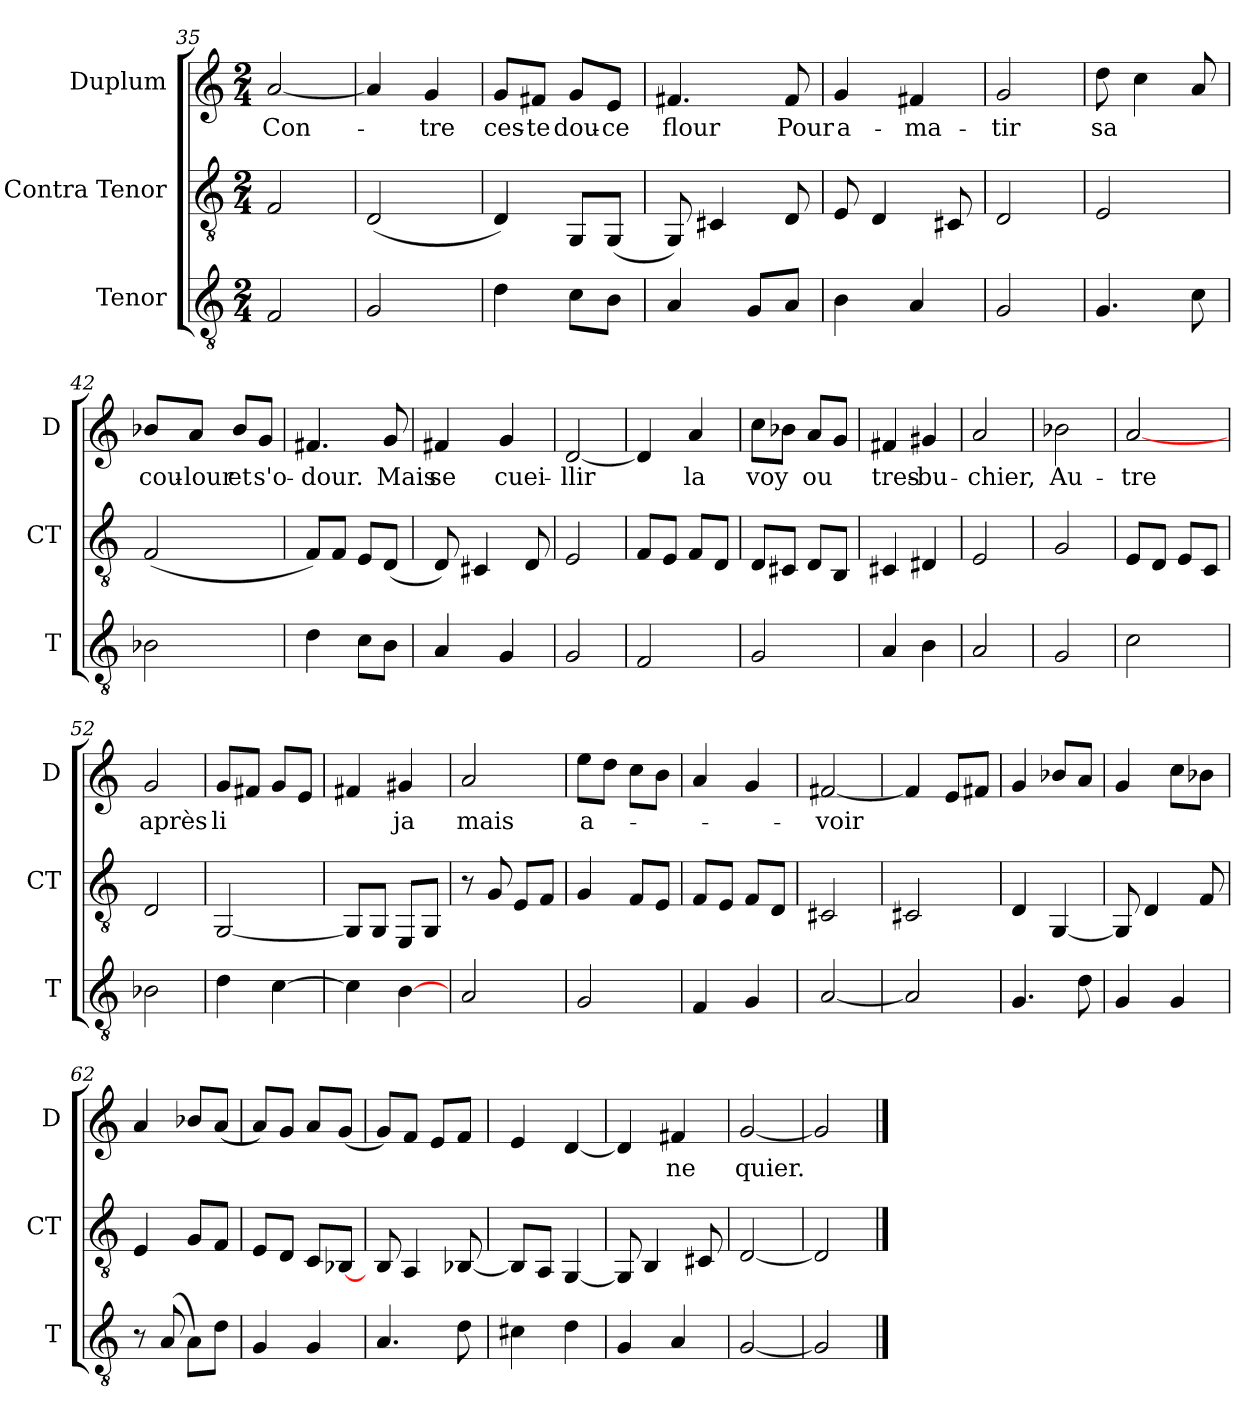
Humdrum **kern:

**kern	**kern	**kern	**text
*part3	*part2	*part1	*part1
*staff3	*staff2	*staff1	*staff1
*I"Tenor	*I"Contra  Tenor	*I"Duplum	*
*I'T	*I'CT	*I'D	*
*clefGv2	*clefGv2	*clefG2	*
*	*ITrd-7c-12	*	*
*k[]	*k[]	*k[]	*
*a:	*a:	*a:	*
*M2/4	*M2/4	*M2/4	*
=35	=35	=35	=35
2F/	2f/	[2a/	Con-
=36	=36	=36	=36
2G/	(2d/	4a/]	.
.	.	4g/	-tre
!!LO:LB:g=z
=37	=37	=37	=37
4d\	4d/)	8g/L	ces-
.	.	8f#X/J	-te
8c\L	8G/L	8g/L	dou-
8B\J	(8G/J	8e/J	-ce
=38	=38	=38	=38
4A/	8G/)	4.f#X/	flour
.	4c#X/	.	.
8G/L	.	.	.
8A/J	8d/	8f#/	Pour
=39	=39	=39	=39
4B\	8e/	4g/	a-
.	4d/	.	.
4A/	.	4f#X/	-ma-
.	8c#X/	.	.
=40	=40	=40	=40
2G/	2d/	2g/	-tir
=41	=41	=41	=41
4.G/	2e/	8dd\	sa
.	.	4cc\	.
8c\	.	8a/	.
=42	=42	=42	=42
2B-X\	(2f/	8b-X/L	cou-
.	.	8a/J	-lour
.	.	8b-/L	et
.	.	8g/J	s'o-
!!LO:LB:g=z
=43	=43	=43	=43
4d\	8f/L)	4.f#X/	-dour.
.	8f/J	.	.
8c\L	8e/L	.	.
8B\J	(8d/J	8g/	Mais
=44	=44	=44	=44
4A/	8d/)	4f#X/	se
.	4c#X/	.	.
4G/	.	4g/	cuei-
.	8d/	.	.
=45	=45	=45	=45
2G/	2e/	[2d/	-llir
=46	=46	=46	=46
2F/	8f/L	4d/]	.
.	8e/J	.	.
.	8f/L	4a/	la
.	8d/J	.	.
=47	=47	=47	=47
2G/	8d/L	8cc\L	voy
.	8c#X/J	8b-X\J	.
.	8d/L	8a/L	ou
.	8B/J	8g/J	.
=48	=48	=48	=48
4A/	4c#X/	4f#X/	tres-
4B\	4d#X/	4g#X/	-bu-
!!LO:PB:g=z
=49	=49	=49	=49
2A/	2e/	2a/	-chier,
=50	=50	=50	=50
2G/	2g/	2b-X\	Au-
=51	=51	=51	=51
2c\	8e/L	[2a/	-tre
.	8d/J	.	.
.	8e/L	.	.
.	8c/J	.	.
=52	=52	=52	=52
2B-X\	2d/	2g/	après
=53	=53	=53	=53
4d\	[2G/	8g/L	li
.	.	8f#X/J	.
[4c\	.	8g/L	.
.	.	8e/J	.
=54	=54	=54	=54
4c\]	8G/L]	4f#X/	.
.	8G/J	.	.
[4B\	8E/L	4g#X/	ja
.	8G/J	.	.
!!LO:LB:g=z
=55	=55	=55	=55
2A/	8r	2a/	mais
.	8g/	.	.
.	8e/L	.	.
.	8f/J	.	.
=56	=56	=56	=56
2G/	4g/	8ee\L	a-
.	.	8dd\J	.
.	8f/L	8cc\L	.
.	8e/J	8b\J	.
=57	=57	=57	=57
4F/	8f/L	4a/	.
.	8e/J	.	.
4G/	8f/L	4g/	.
.	8d/J	.	.
=58	=58	=58	=58
[2A/	2c#X/	[2f#X/	-voir
=59	=59	=59	=59
2A/]	2c#X/	4f#/]	.
.	.	8e/L	.
.	.	8f#X/J	.
=60	=60	=60	=60
4.G/	4d/	4g/	.
.	[4G/	8b-X/L	.
8d\	.	8a/J	.
!!LO:LB:g=z
=61	=61	=61	=61
4G/	8G/]	4g/	.
.	4d/	.	.
4G/	.	8cc\L	.
.	8f/	8b-X\J	.
=62	=62	=62	=62
8r	4e/	4a/	.
(8A/	.	.	.
8A\L)	8g/L	8b-X/L	.
8d\J	8f/J	(8a/J	.
=63	=63	=63	=63
4G/	8e/L	8a/L)	.
.	8d/J	8g/J	.
4G/	8c/L	8a/L	.
.	[8B-X/J	(8g/J	.
=64	=64	=64	=64
4.A/	8B/	8g/L)	.
.	4A/	8f/J	.
.	.	8e/L	.
8d\	[8B-X/	8f/J	.
=65	=65	=65	=65
4c#X\	8B-/L]	4e/	.
.	8A/J	.	.
4d\	[4G/	[4d/	.
=66	=66	=66	=66
4G/	8G/]	4d/]	.
.	4B/	.	.
4A/	.	4f#X/	ne
.	8c#X/	.	.
!!LO:LB:g=z
=67	=67	=67	=67
[2G/	[2d/	[2g/	quier.
=68	=68	=68	=68
2G/]	2d/]	2g/]	.
==	==	==	==
*-	*-	*-	*-
